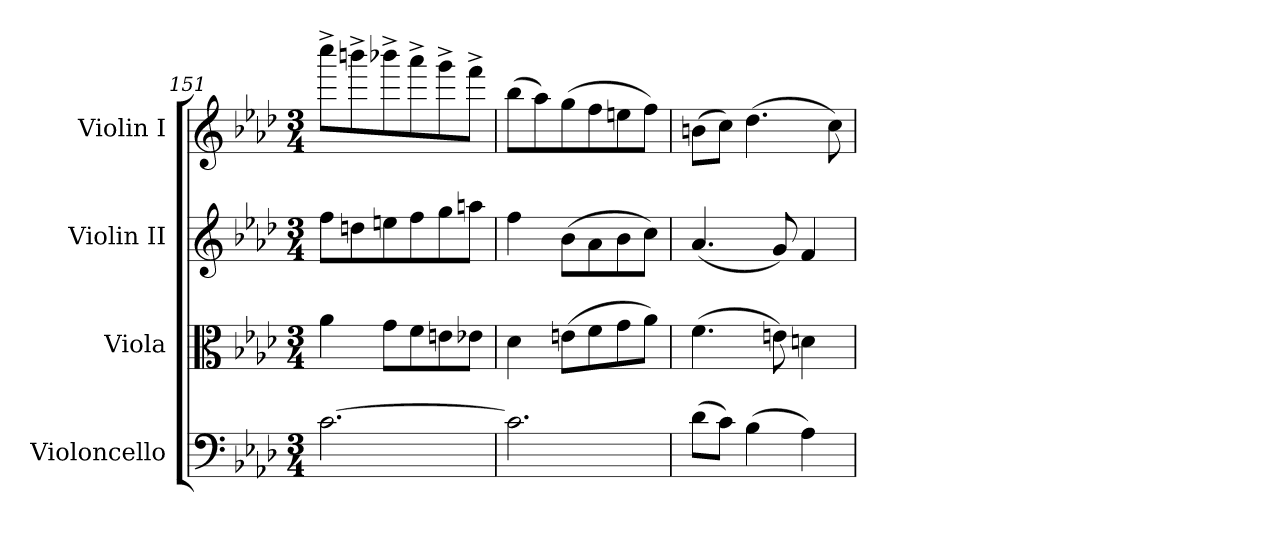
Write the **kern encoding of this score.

**kern	**kern	**kern	**kern
*part4	*part3	*part2	*part1
*staff4	*staff3	*staff2	*staff1
*I"Violoncello	*I"Viola	*I"Violin II	*I"Violin I
*I'Vc	*I'Vla	*I'Vln	*I'Vln
!!LO:LB:g=z
*clefF4	*clefC3	*clefG2	*clefG2
*k[b-e-a-d-]	*k[b-e-a-d-]	*k[b-e-a-d-]	*k[b-e-a-d-]
*M3/4	*M3/4	*M3/4	*M3/4
=151	=151	=151	=151
[2.c\	4a-\	8ff\L	8cccc^\L
.	.	8ddn\	8bbbn^\
.	8g\L	8een\	8bbb-X^\
.	8f\	8ff\	8aaa-^\
.	8en\	8gg\	8ggg^\
.	8e-X\J	8aan\J	8fff^\J
=152	=152	=152	=152
2.c\]	4d-\	4ff\	(8bb-\L
.	.	.	8aa-\)
.	(8en\L	(8b-\L	(8gg\
.	8f\	8a-\	8ff\
.	8g\	8b-\	8een\
.	8a-\J)	8cc\J)	8ff\J)
=153	=153	=153	=153
(8d-\L	(4.f\	(4.a-/	(8bn\L
8c\J)	.	.	8cc\J)
(4B-\	.	.	(4.dd-\
.	8en\)	8g/)	.
4A-\)	4dn\	4f/	.
.	.	.	8cc\)
=	=	=	=
*-	*-	*-	*-
